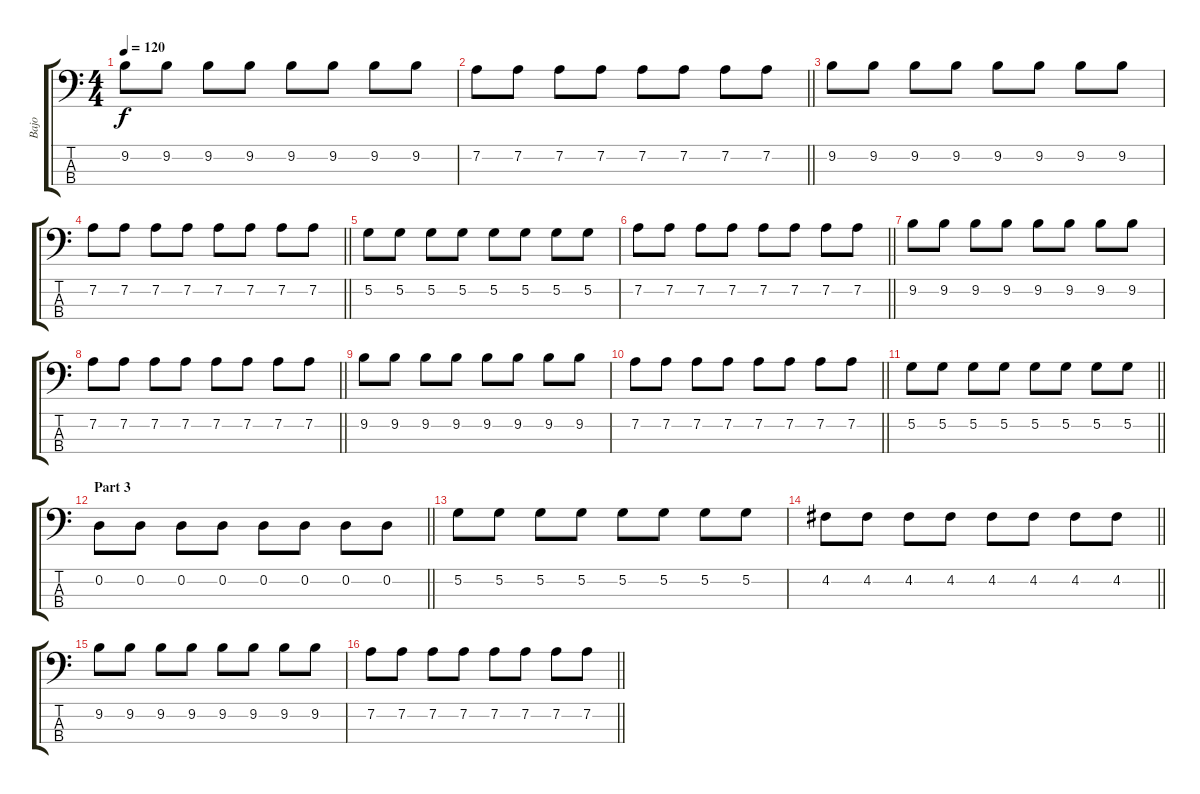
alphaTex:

\track ("Bajo" "Bajo") {instrument electricbasspick}
\staff {score tabs}
\tuning (G2 D2 A1 E1) {hide}
\ts (4 4)
\tempo 120
\clef f4
\ks c
9.2.8{dy f} 9.2.8 9.2.8 9.2.8 9.2.8 9.2.8 9.2.8 9.2.8 |
\barLineRight lightlight
7.2.8 7.2.8 7.2.8 7.2.8 7.2.8 7.2.8 7.2.8 7.2.8 |
9.2.8 9.2.8 9.2.8 9.2.8 9.2.8 9.2.8 9.2.8 9.2.8 |
\barLineRight lightlight
7.2.8 7.2.8 7.2.8 7.2.8 7.2.8 7.2.8 7.2.8 7.2.8 |
5.2.8 5.2.8 5.2.8 5.2.8 5.2.8 5.2.8 5.2.8 5.2.8 |
\barLineRight lightlight
7.2.8 7.2.8 7.2.8 7.2.8 7.2.8 7.2.8 7.2.8 7.2.8 |
9.2.8 9.2.8 9.2.8 9.2.8 9.2.8 9.2.8 9.2.8 9.2.8 |
\barLineRight lightlight
7.2.8 7.2.8 7.2.8 7.2.8 7.2.8 7.2.8 7.2.8 7.2.8 |
9.2.8 9.2.8 9.2.8 9.2.8 9.2.8 9.2.8 9.2.8 9.2.8 |
\barLineRight lightlight
7.2.8 7.2.8 7.2.8 7.2.8 7.2.8 7.2.8 7.2.8 7.2.8 |
\barLineRight lightlight
5.2.8 5.2.8 5.2.8 5.2.8 5.2.8 5.2.8 5.2.8 5.2.8 |
\section ("" "Part 3")
\barLineRight lightlight
0.2.8 0.2.8 0.2.8 0.2.8 0.2.8 0.2.8 0.2.8 0.2.8 |
5.2.8 5.2.8 5.2.8 5.2.8 5.2.8 5.2.8 5.2.8 5.2.8 |
\barLineRight lightlight
4.2.8 4.2.8 4.2.8 4.2.8 4.2.8 4.2.8 4.2.8 4.2.8 |
9.2.8 9.2.8 9.2.8 9.2.8 9.2.8 9.2.8 9.2.8 9.2.8 |
\barLineRight lightlight
7.2.8 7.2.8 7.2.8 7.2.8 7.2.8 7.2.8 7.2.8 7.2.8
